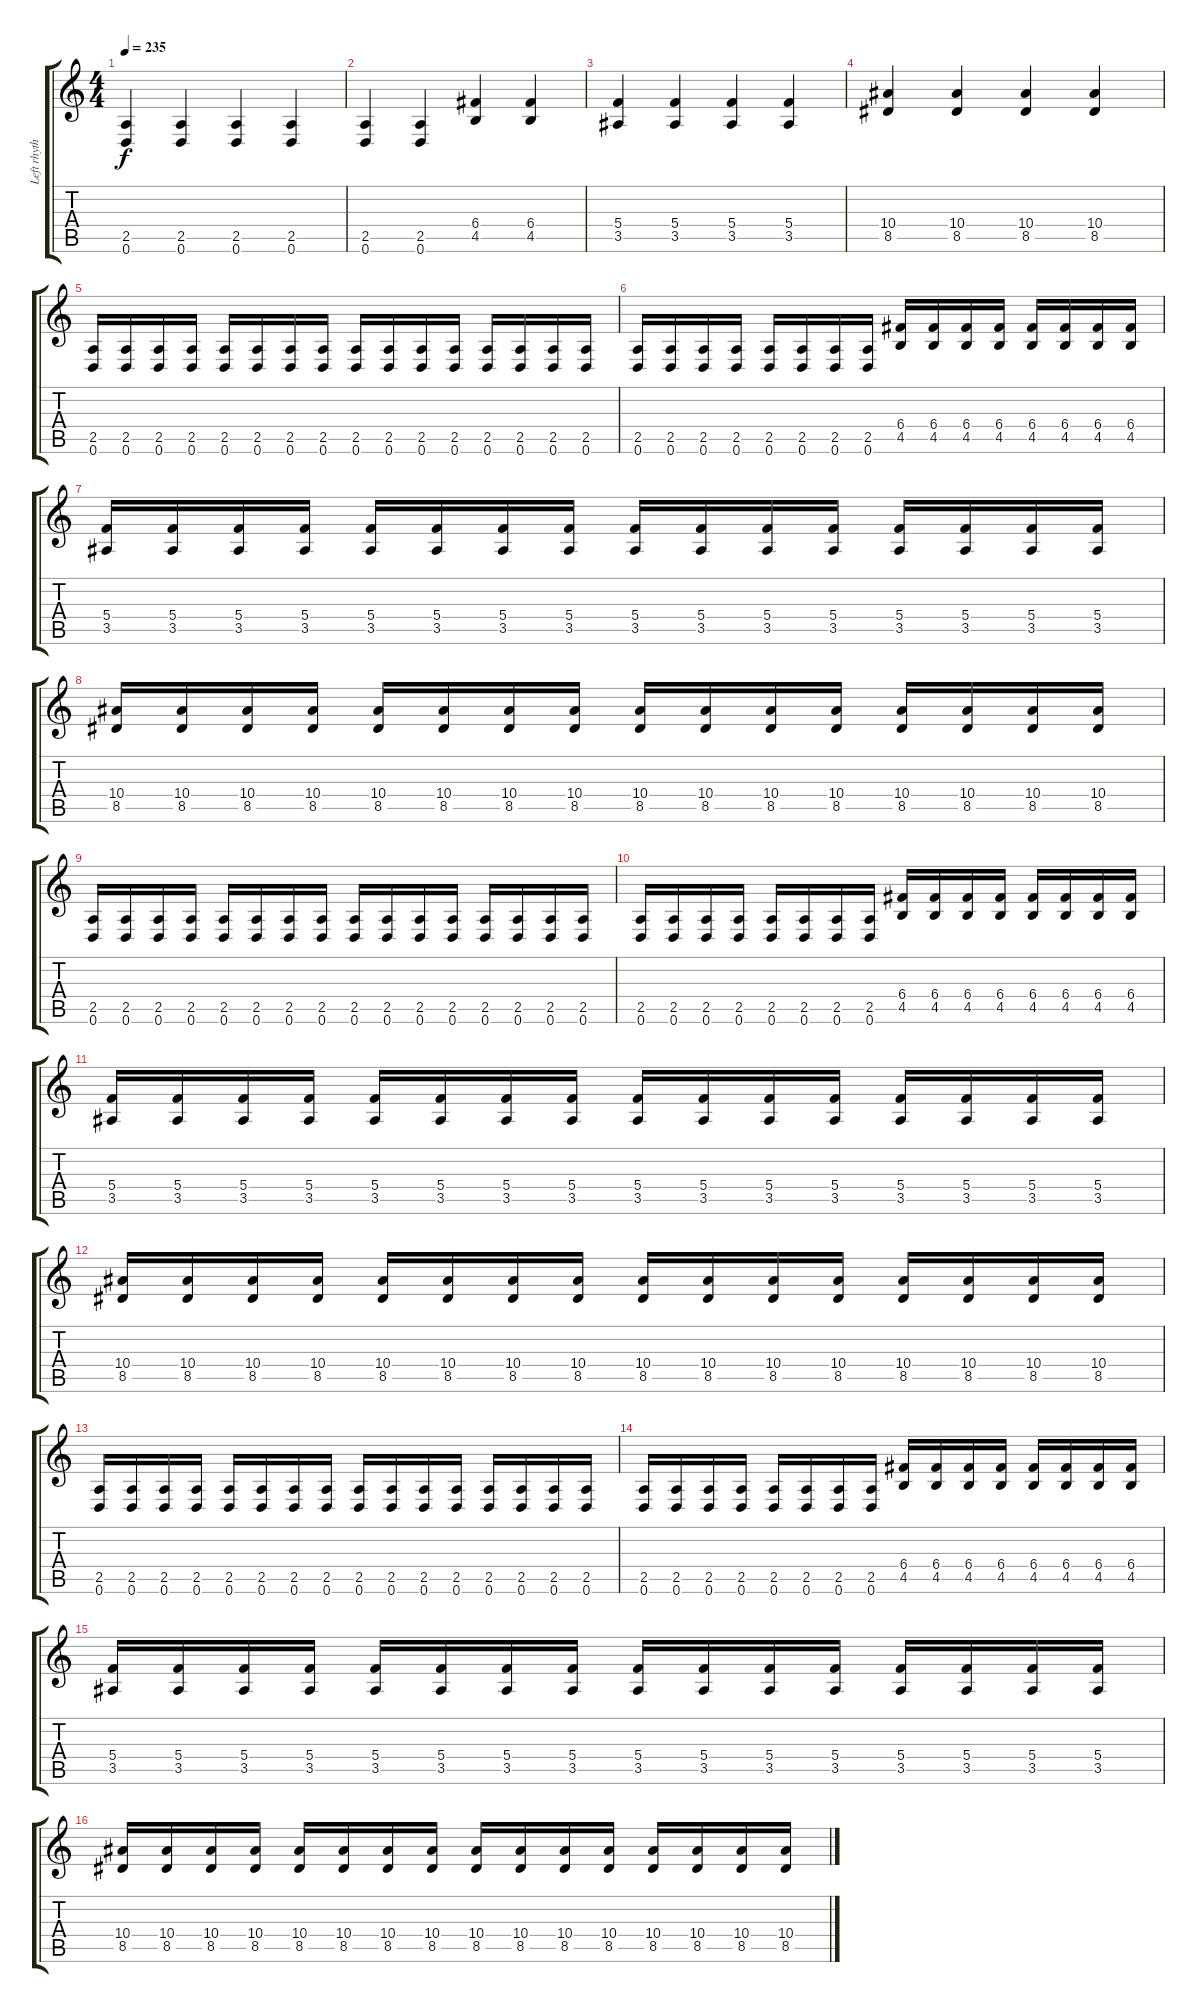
\track ("Left rhythm" "Left rhyth") {instrument distortionguitar}
\staff {score tabs}
\tuning (D4 A3 F3 C3 G2 D2) {hide}
\ts (4 4)
\tempo 235
\clef g2
\ks c
(2.5 0.6).4{dy f} (2.5 0.6).4 (2.5 0.6).4 (2.5 0.6).4 |
(2.5 0.6).4 (2.5 0.6).4 (6.4 4.5).4 (6.4 4.5).4 |
(5.4 3.5).4 (5.4 3.5).4 (5.4 3.5).4 (5.4 3.5).4 |
(10.4 8.5).4 (10.4 8.5).4 (10.4 8.5).4 (10.4 8.5).4 |
(2.5 0.6).16 (2.5 0.6).16 (2.5 0.6).16 (2.5 0.6).16 (2.5 0.6).16 (2.5 0.6).16 (2.5 0.6).16 (2.5 0.6).16 (2.5 0.6).16 (2.5 0.6).16 (2.5 0.6).16 (2.5 0.6).16 (2.5 0.6).16 (2.5 0.6).16 (2.5 0.6).16 (2.5 0.6).16 |
(2.5 0.6).16 (2.5 0.6).16 (2.5 0.6).16 (2.5 0.6).16 (2.5 0.6).16 (2.5 0.6).16 (2.5 0.6).16 (2.5 0.6).16 (6.4 4.5).16 (6.4 4.5).16 (6.4 4.5).16 (6.4 4.5).16 (6.4 4.5).16 (6.4 4.5).16 (6.4 4.5).16 (6.4 4.5).16 |
(5.4 3.5).16 (5.4 3.5).16 (5.4 3.5).16 (5.4 3.5).16 (5.4 3.5).16 (5.4 3.5).16 (5.4 3.5).16 (5.4 3.5).16 (5.4 3.5).16 (5.4 3.5).16 (5.4 3.5).16 (5.4 3.5).16 (5.4 3.5).16 (5.4 3.5).16 (5.4 3.5).16 (5.4 3.5).16 |
(10.4 8.5).16 (10.4 8.5).16 (10.4 8.5).16 (10.4 8.5).16 (10.4 8.5).16 (10.4 8.5).16 (10.4 8.5).16 (10.4 8.5).16 (10.4 8.5).16 (10.4 8.5).16 (10.4 8.5).16 (10.4 8.5).16 (10.4 8.5).16 (10.4 8.5).16 (10.4 8.5).16 (10.4 8.5).16 |
(2.5 0.6).16 (2.5 0.6).16 (2.5 0.6).16 (2.5 0.6).16 (2.5 0.6).16 (2.5 0.6).16 (2.5 0.6).16 (2.5 0.6).16 (2.5 0.6).16 (2.5 0.6).16 (2.5 0.6).16 (2.5 0.6).16 (2.5 0.6).16 (2.5 0.6).16 (2.5 0.6).16 (2.5 0.6).16 |
(2.5 0.6).16 (2.5 0.6).16 (2.5 0.6).16 (2.5 0.6).16 (2.5 0.6).16 (2.5 0.6).16 (2.5 0.6).16 (2.5 0.6).16 (6.4 4.5).16 (6.4 4.5).16 (6.4 4.5).16 (6.4 4.5).16 (6.4 4.5).16 (6.4 4.5).16 (6.4 4.5).16 (6.4 4.5).16 |
(5.4 3.5).16 (5.4 3.5).16 (5.4 3.5).16 (5.4 3.5).16 (5.4 3.5).16 (5.4 3.5).16 (5.4 3.5).16 (5.4 3.5).16 (5.4 3.5).16 (5.4 3.5).16 (5.4 3.5).16 (5.4 3.5).16 (5.4 3.5).16 (5.4 3.5).16 (5.4 3.5).16 (5.4 3.5).16 |
(10.4 8.5).16 (10.4 8.5).16 (10.4 8.5).16 (10.4 8.5).16 (10.4 8.5).16 (10.4 8.5).16 (10.4 8.5).16 (10.4 8.5).16 (10.4 8.5).16 (10.4 8.5).16 (10.4 8.5).16 (10.4 8.5).16 (10.4 8.5).16 (10.4 8.5).16 (10.4 8.5).16 (10.4 8.5).16 |
(2.5 0.6).16 (2.5 0.6).16 (2.5 0.6).16 (2.5 0.6).16 (2.5 0.6).16 (2.5 0.6).16 (2.5 0.6).16 (2.5 0.6).16 (2.5 0.6).16 (2.5 0.6).16 (2.5 0.6).16 (2.5 0.6).16 (2.5 0.6).16 (2.5 0.6).16 (2.5 0.6).16 (2.5 0.6).16 |
(2.5 0.6).16 (2.5 0.6).16 (2.5 0.6).16 (2.5 0.6).16 (2.5 0.6).16 (2.5 0.6).16 (2.5 0.6).16 (2.5 0.6).16 (6.4 4.5).16 (6.4 4.5).16 (6.4 4.5).16 (6.4 4.5).16 (6.4 4.5).16 (6.4 4.5).16 (6.4 4.5).16 (6.4 4.5).16 |
(5.4 3.5).16 (5.4 3.5).16 (5.4 3.5).16 (5.4 3.5).16 (5.4 3.5).16 (5.4 3.5).16 (5.4 3.5).16 (5.4 3.5).16 (5.4 3.5).16 (5.4 3.5).16 (5.4 3.5).16 (5.4 3.5).16 (5.4 3.5).16 (5.4 3.5).16 (5.4 3.5).16 (5.4 3.5).16 |
(10.4 8.5).16 (10.4 8.5).16 (10.4 8.5).16 (10.4 8.5).16 (10.4 8.5).16 (10.4 8.5).16 (10.4 8.5).16 (10.4 8.5).16 (10.4 8.5).16 (10.4 8.5).16 (10.4 8.5).16 (10.4 8.5).16 (10.4 8.5).16 (10.4 8.5).16 (10.4 8.5).16 (10.4 8.5).16
